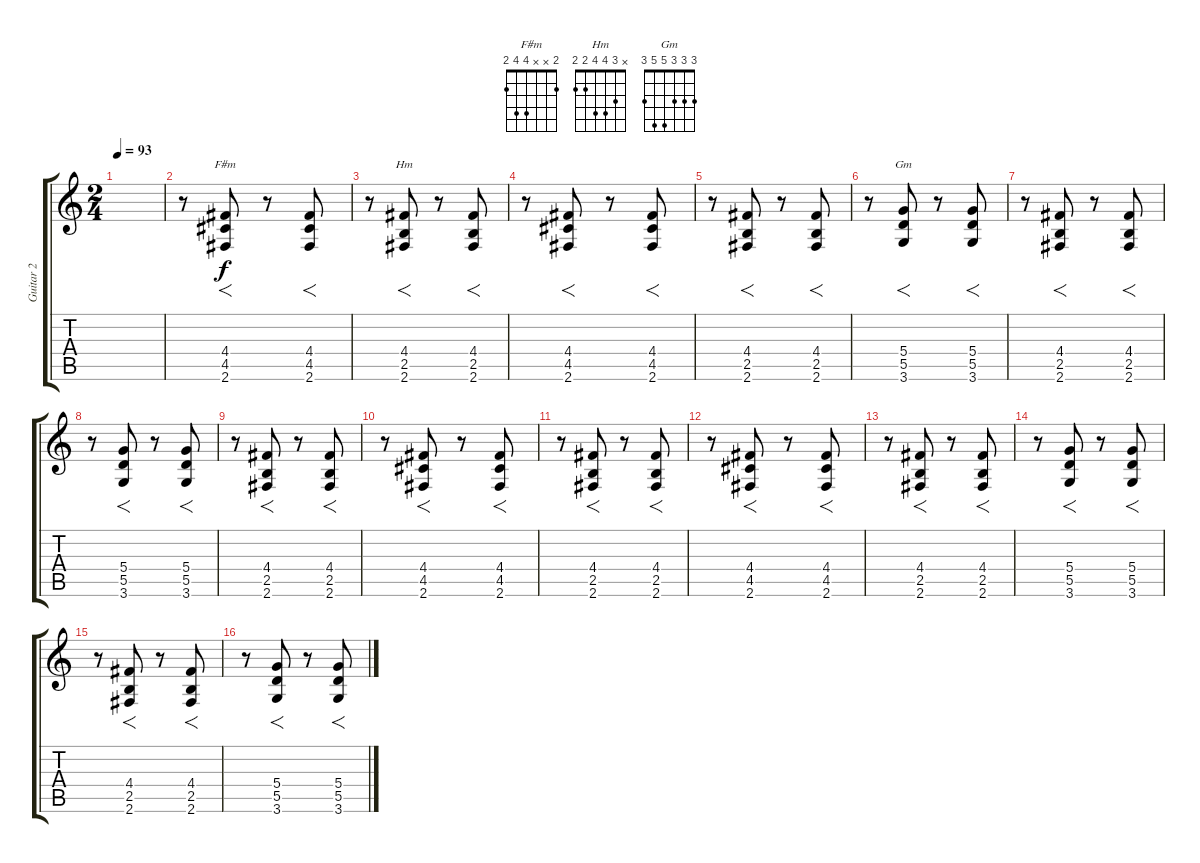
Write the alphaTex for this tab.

\track ("Guitar 2" "Guitar 2") {instrument overdrivenguitar}
\staff {score tabs}
\tuning (E4 B3 G3 D3 A2 E2) {hide}
\chord ("F#m" 2 x x 4 4 2)
\chord ("Hm" x 3 4 4 2 2)
\chord ("Gm" 3 3 3 5 5 3)
\ts (2 4)
\tempo 93
\clef g2
\ks c
|
r.8 (4.4 4.5 2.6).8{f ch "F#m"} r.8 (4.4 4.5 2.6).8{f} |
r.8 (4.4 2.5 2.6).8{f ch "Hm"} r.8 (4.4 2.5 2.6).8{f} |
r.8 (4.4 4.5 2.6).8{f} r.8 (4.4 4.5 2.6).8{f} |
r.8 (4.4 2.5 2.6).8{f} r.8 (4.4 2.5 2.6).8{f} |
r.8 (5.4 5.5 3.6).8{f ch "Gm"} r.8 (5.4 5.5 3.6).8{f} |
r.8 (4.4 2.5 2.6).8{f} r.8 (4.4 2.5 2.6).8{f} |
r.8 (5.4 5.5 3.6).8{f} r.8 (5.4 5.5 3.6).8{f} |
r.8 (4.4 2.5 2.6).8{f} r.8 (4.4 2.5 2.6).8{f} |
r.8 (4.4 4.5 2.6).8{f} r.8 (4.4 4.5 2.6).8{f} |
r.8 (4.4 2.5 2.6).8{f} r.8 (4.4 2.5 2.6).8{f} |
r.8 (4.4 4.5 2.6).8{f} r.8 (4.4 4.5 2.6).8{f} |
r.8 (4.4 2.5 2.6).8{f} r.8 (4.4 2.5 2.6).8{f} |
r.8 (5.4 5.5 3.6).8{f} r.8 (5.4 5.5 3.6).8{f} |
r.8 (4.4 2.5 2.6).8{f} r.8 (4.4 2.5 2.6).8{f} |
r.8 (5.4 5.5 3.6).8{f} r.8 (5.4 5.5 3.6).8{f}
